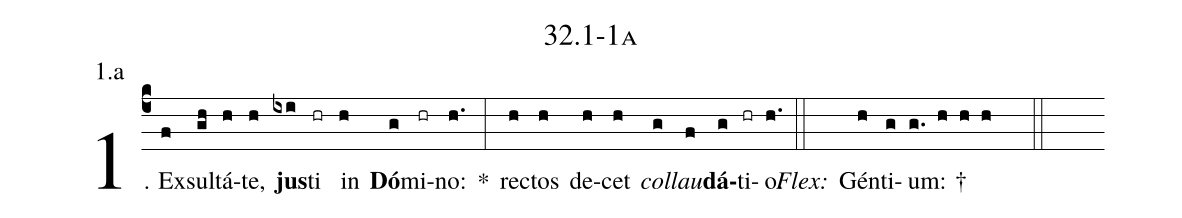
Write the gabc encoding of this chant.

name: 32.1-1a;
annotation: 1.a;
%%
(c4)1. Ex(f)sul(gh)tá(h)te,(h) <b>jus</b>(ixi)ti(hr) in(h) <b>Dó</b>(g)mi(hr)no:(h.) *(:) rec(h)tos(h) de(h)cet(h) <i>col</i>(g)<i>lau</i>(f)<b>dá</b>(g)ti(hr)o.(h.) (::)
<i>Flex:</i>()  Gén(h)ti(g)um: †(g. h h h  ::)
